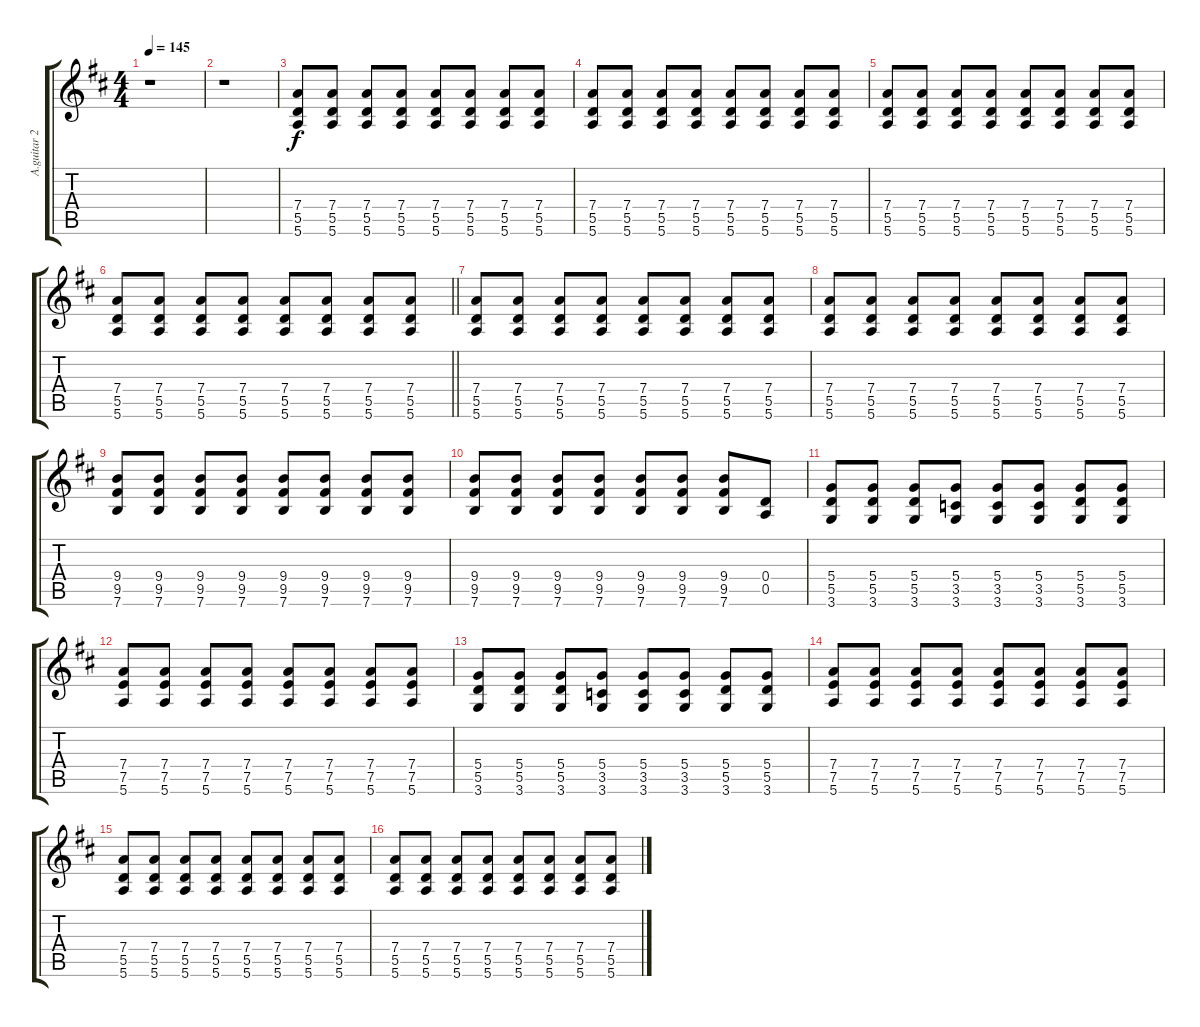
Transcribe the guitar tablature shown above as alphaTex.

\track ("A.guitar 2 (12strings)" "A.guitar 2") {instrument acousticguitarnylon}
\staff {score tabs}
\tuning (E4 B3 G3 D3 A2 E2) {hide}
\ts (4 4)
\tempo 145
\clef g2
\ks d
r.1{dy f} |
r.1 |
(7.4 5.5 5.6).8{instrument electricguitarmuted} (7.4 5.5 5.6).8 (7.4 5.5 5.6).8 (7.4 5.5 5.6).8 (7.4 5.5 5.6).8 (7.4 5.5 5.6).8 (7.4 5.5 5.6).8 (7.4 5.5 5.6).8 |
(7.4 5.5 5.6).8 (7.4 5.5 5.6).8 (7.4 5.5 5.6).8 (7.4 5.5 5.6).8 (7.4 5.5 5.6).8 (7.4 5.5 5.6).8 (7.4 5.5 5.6).8 (7.4 5.5 5.6).8 |
(7.4 5.5 5.6).8 (7.4 5.5 5.6).8 (7.4 5.5 5.6).8 (7.4 5.5 5.6).8 (7.4 5.5 5.6).8 (7.4 5.5 5.6).8 (7.4 5.5 5.6).8 (7.4 5.5 5.6).8 |
\barLineRight lightlight
(7.4 5.5 5.6).8 (7.4 5.5 5.6).8 (7.4 5.5 5.6).8 (7.4 5.5 5.6).8 (7.4 5.5 5.6).8 (7.4 5.5 5.6).8 (7.4 5.5 5.6).8 (7.4 5.5 5.6).8 |
(7.4 5.5 5.6).8 (7.4 5.5 5.6).8 (7.4 5.5 5.6).8 (7.4 5.5 5.6).8 (7.4 5.5 5.6).8 (7.4 5.5 5.6).8 (7.4 5.5 5.6).8 (7.4 5.5 5.6).8 |
(7.4 5.5 5.6).8 (7.4 5.5 5.6).8 (7.4 5.5 5.6).8 (7.4 5.5 5.6).8 (7.4 5.5 5.6).8 (7.4 5.5 5.6).8 (7.4 5.5 5.6).8 (7.4 5.5 5.6).8 |
(9.4 9.5 7.6).8 (9.4 9.5 7.6).8 (9.4 9.5 7.6).8 (9.4 9.5 7.6).8 (9.4 9.5 7.6).8 (9.4 9.5 7.6).8 (9.4 9.5 7.6).8 (9.4 9.5 7.6).8 |
(9.4 9.5 7.6).8 (9.4 9.5 7.6).8 (9.4 9.5 7.6).8 (9.4 9.5 7.6).8 (9.4 9.5 7.6).8 (9.4 9.5 7.6).8 (9.4 9.5 7.6).8 (0.4 0.5).8 |
(5.4 5.5 3.6).8 (5.4 5.5 3.6).8 (5.4 5.5 3.6).8 (5.4 3.5 3.6).8 (5.4 3.5 3.6).8 (5.4 3.5 3.6).8 (5.4 5.5 3.6).8 (5.4 5.5 3.6).8 |
(7.4 7.5 5.6).8 (7.4 7.5 5.6).8 (7.4 7.5 5.6).8 (7.4 7.5 5.6).8 (7.4 7.5 5.6).8 (7.4 7.5 5.6).8 (7.4 7.5 5.6).8 (7.4 7.5 5.6).8 |
(5.4 5.5 3.6).8 (5.4 5.5 3.6).8 (5.4 5.5 3.6).8 (5.4 3.5 3.6).8 (5.4 3.5 3.6).8 (5.4 3.5 3.6).8 (5.4 5.5 3.6).8 (5.4 5.5 3.6).8 |
(7.4 7.5 5.6).8 (7.4 7.5 5.6).8 (7.4 7.5 5.6).8 (7.4 7.5 5.6).8 (7.4 7.5 5.6).8 (7.4 7.5 5.6).8 (7.4 7.5 5.6).8 (7.4 7.5 5.6).8 |
(7.4 5.5 5.6).8 (7.4 5.5 5.6).8 (7.4 5.5 5.6).8 (7.4 5.5 5.6).8 (7.4 5.5 5.6).8 (7.4 5.5 5.6).8 (7.4 5.5 5.6).8 (7.4 5.5 5.6).8 |
(7.4 5.5 5.6).8 (7.4 5.5 5.6).8 (7.4 5.5 5.6).8 (7.4 5.5 5.6).8 (7.4 5.5 5.6).8 (7.4 5.5 5.6).8 (7.4 5.5 5.6).8 (7.4 5.5 5.6).8
